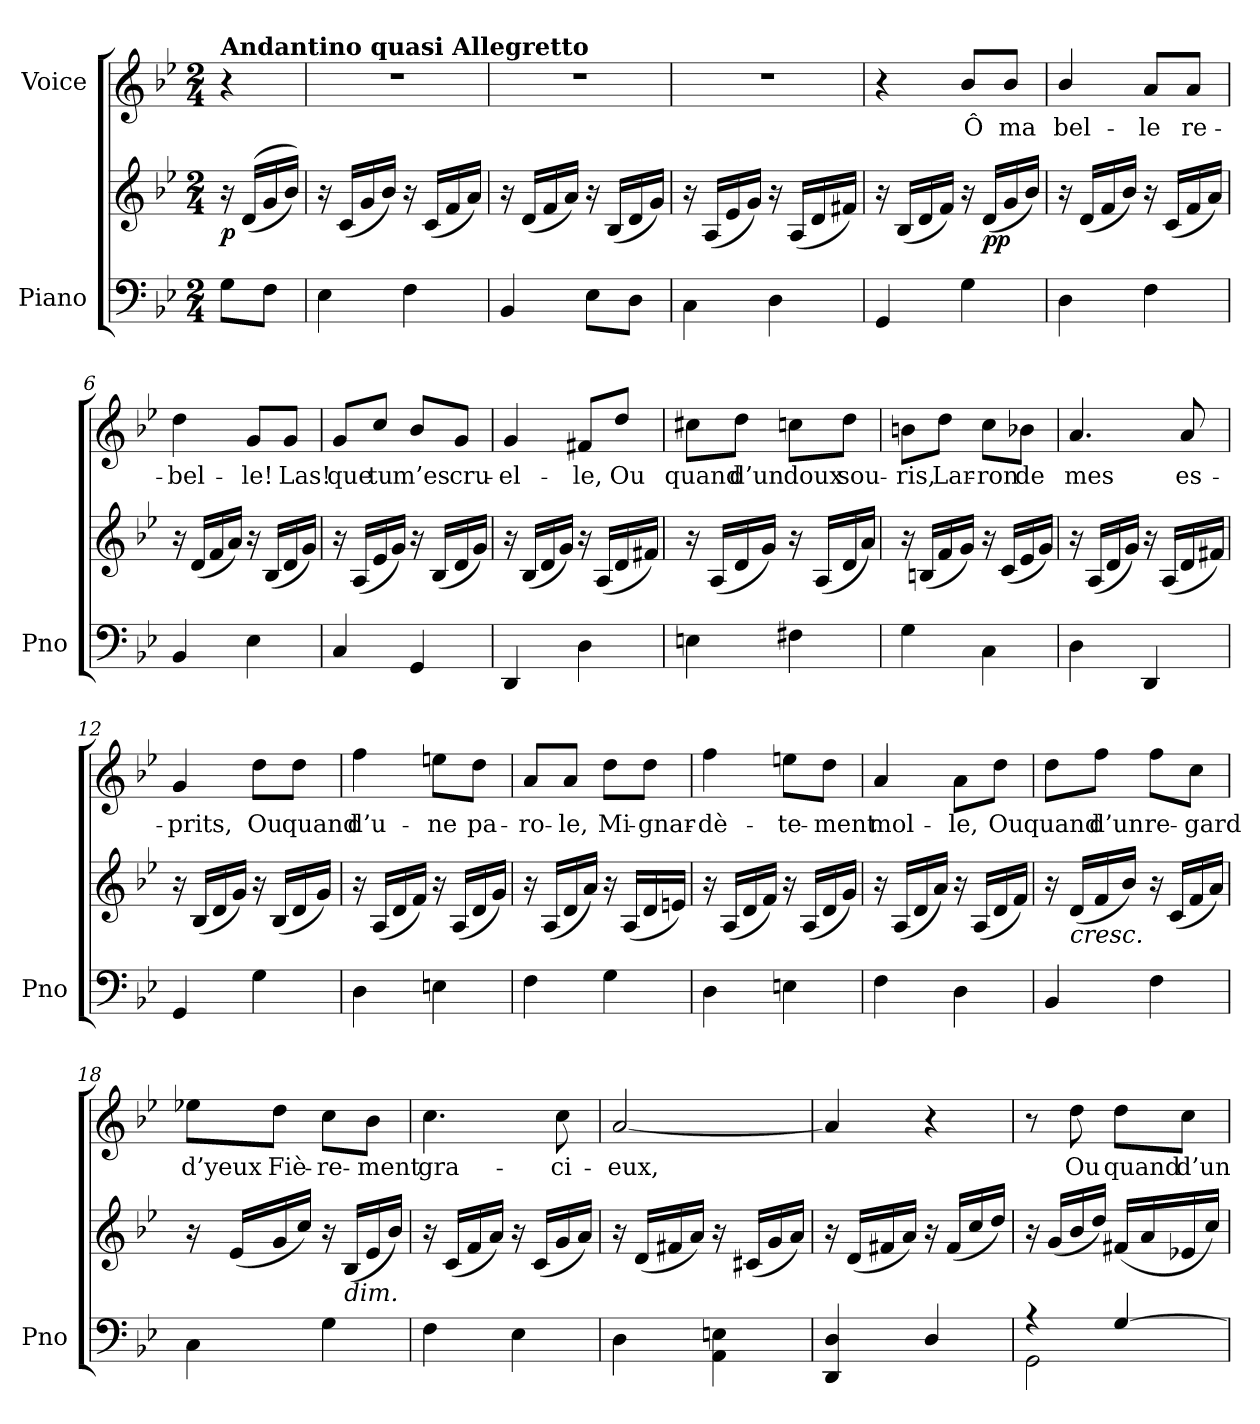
**kern	**kern	**dynam	**kern	**text
*part2	*part2	*part2	*part1	*part1
*staff3	*staff2	*staff2/3	*staff1	*staff1
*I"Piano	*	*	*I"Voice	*
*I'Pno	*	*	*	*
*clefF4	*clefG2	*	*clefG2	*
*k[b-e-]	*k[b-e-]	*	*k[b-e-]	*
*M2/4	*M2/4	*	*M2/4	*
=	=	=	=	=
!	!	!	!LO:TX:a:B:t=Andantino quasi Allegretto	!
!	!	!LO:DY:b	!	!
8G\L	16r	p	4r	.
.	((16d/LL	.	.	.
8F\J	16g/	.	.	.
.	16b-/JJ))	.	.	.
=1	=1	=1	=1	=1
4E-\	16r	.	2r	.
.	(16c/LL	.	.	.
.	16g/	.	.	.
.	16b-/JJ)	.	.	.
4F\	16r	.	.	.
.	(16c/LL	.	.	.
.	16f/	.	.	.
.	16a/JJ)	.	.	.
=2	=2	=2	=2	=2
4BB-/	16r	.	2r	.
.	(16d/LL	.	.	.
.	16f/	.	.	.
.	16a/JJ)	.	.	.
8E-\L	16r	.	.	.
.	(16B-/LL	.	.	.
8D\J	16d/	.	.	.
.	16g/JJ)	.	.	.
=3	=3	=3	=3	=3
4C\	16r	.	2r	.
.	(16A/LL	.	.	.
.	16e-/	.	.	.
.	16g/JJ)	.	.	.
4D\	16r	.	.	.
.	(16A/LL	.	.	.
.	16d/	.	.	.
.	16f#X/JJ)	.	.	.
=4	=4	=4	=4	=4
4GG/	16r	.	4r	.
.	(16B-/LL	.	.	.
.	16d/	.	.	.
.	16f/JJ)	.	.	.
4G\	16r	.	8b-/L	Ô
!	!	!LO:DY:b	!	!
.	(16d/LL	pp	.	.
.	16g/	.	8b-/J	ma
.	16b-/JJ)	.	.	.
=5	=5	=5	=5	=5
4D\	16r	.	4b-/	bel-
.	(16d/LL	.	.	.
.	16f/	.	.	.
.	16b-/JJ)	.	.	.
4F\	16r	.	8a/L	-le
.	(16c/LL	.	.	.
.	16f/	.	8a/J	re-
.	16a/JJ)	.	.	.
=6	=6	=6	=6	=6
4BB-/	16r	.	4dd\	-bel-
.	(16d/LL	.	.	.
.	16f/	.	.	.
.	16a/JJ)	.	.	.
4E-\	16r	.	8g/L	-le!
.	(16B-/LL	.	.	.
.	16d/	.	8g/J	Las!
.	16g/JJ)	.	.	.
=7	=7	=7	=7	=7
4C/	16r	.	8g/L	que
.	(16A/LL	.	.	.
.	16e-/	.	8cc/J	tu
.	16g/JJ)	.	.	.
4GG/	16r	.	8b-/L	m’es
.	(16B-/LL	.	.	.
.	16d/	.	8g/J	cru-
.	16g/JJ)	.	.	.
=8	=8	=8	=8	=8
4DD/	16r	.	4g/	-el-
.	(16B-/LL	.	.	.
.	16d/	.	.	.
.	16g/JJ)	.	.	.
4D\	16r	.	8f#X/L	-le,
.	(16A/LL	.	.	.
.	16d/	.	8dd/J	Ou
.	16f#X/JJ)	.	.	.
=9	=9	=9	=9	=9
4En\	16r	.	8cc#X\L	quand
.	(16A/LL	.	.	.
.	16d/	.	8dd\J	d’un
.	16g/JJ)	.	.	.
4F#X\	16r	.	8ccn\L	doux
.	(16A/LL	.	.	.
.	16d/	.	8dd\J	sou-
.	16a/JJ)	.	.	.
=10	=10	=10	=10	=10
4G\	16r	.	8bn\L	-ris,
.	(16Bn/LL	.	.	.
.	16f/	.	8dd\J	Lar-
.	16g/JJ)	.	.	.
4C\	16r	.	8cc\L	-ron
.	(16c/LL	.	.	.
.	16e-/	.	8b-X\J	de
.	16g/JJ)	.	.	.
=11	=11	=11	=11	=11
4D\	16r	.	4.a/	mes
.	(16A/LL	.	.	.
.	16d/	.	.	.
.	16g/JJ)	.	.	.
4DD/	16r	.	.	.
.	(16A/LL	.	.	.
.	16d/	.	8a/	es-
.	16f#X/JJ)	.	.	.
=12	=12	=12	=12	=12
4GG/	16r	.	4g/	-prits,
.	(16B-/LL	.	.	.
.	16d/	.	.	.
.	16g/JJ)	.	.	.
4G\	16r	.	8dd\L	Ou
.	(16B-/LL	.	.	.
.	16d/	.	8dd\J	quand
.	16g/JJ)	.	.	.
=13	=13	=13	=13	=13
4D\	16r	.	4ff\	d’u-
.	(16A/LL	.	.	.
.	16d/	.	.	.
.	16f/JJ)	.	.	.
4En\	16r	.	8een\L	-ne
.	(16A/LL	.	.	.
.	16d/	.	8dd\J	pa-
.	16g/JJ)	.	.	.
=14	=14	=14	=14	=14
4F\	16r	.	8a/L	-ro-
.	(16A/LL	.	.	.
.	16d/	.	8a/J	-le,
.	16a/JJ)	.	.	.
4G\	16r	.	8dd\L	Mi-
.	(16A/LL	.	.	.
.	16d/	.	8dd\J	-gnar-
.	16en/JJ)	.	.	.
=15	=15	=15	=15	=15
4D\	16r	.	4ff\	-dè-
.	(16A/LL	.	.	.
.	16d/	.	.	.
.	16f/JJ)	.	.	.
4En\	16r	.	8een\L	-te-
.	(16A/LL	.	.	.
.	16d/	.	8dd\J	-ment
.	16g/JJ)	.	.	.
=16	=16	=16	=16	=16
4F\	16r	.	4a/	mol-
.	(16A/LL	.	.	.
.	16d/	.	.	.
.	16a/JJ)	.	.	.
4D\	16r	.	8a\L	-le,
.	(16A/LL	.	.	.
.	16d/	.	8dd\J	Ou
.	16f/JJ)	.	.	.
=17	=17	=17	=17	=17
4BB-/	16r	.	8dd\L	quand
!	!LO:TX:b:i:t=cresc.	!	!	!
.	(16d/LL	.	.	.
.	16f/	.	8ff\J	d’un
.	16b-/JJ)	.	.	.
4F\	16r	.	8ff\L	re-
.	(16c/LL	.	.	.
.	16f/	.	8cc\J	-gard
.	16a/JJ)	.	.	.
=18	=18	=18	=18	=18
4C\	16r	.	8ee-X\L	d’yeux
.	(16e-/LL	.	.	.
.	16g/	.	8dd\J	Fiè-
.	16cc/JJ)	.	.	.
4G\	16r	.	8cc\L	-re-
!	!LO:TX:b:i:t=dim.	!	!	!
.	(16B-/LL	.	.	.
.	16e-/	.	8b-\J	-ment
.	16b-/JJ)	.	.	.
=19	=19	=19	=19	=19
4F\	16r	.	4.cc\	gra-
.	(16c/LL	.	.	.
.	16f/	.	.	.
.	16a/JJ)	.	.	.
4E-\	16r	.	.	.
.	(16c/LL	.	.	.
.	16g/	.	8cc\	-ci-
.	16a/JJ)	.	.	.
=20	=20	=20	=20	=20
4D\	16r	.	[2a/	-eux,
.	(16d/LL	.	.	.
.	16f#X/	.	.	.
.	16a/JJ)	.	.	.
4AA\ 4En\	16r	.	.	.
.	(16c#X/LL	.	.	.
.	16g/	.	.	.
.	16a/JJ)	.	.	.
=21	=21	=21	=21	=21
4DD/ 4D/	16r	.	4a/]	.
.	(16d/LL	.	.	.
.	16f#X/	.	.	.
.	16a/JJ)	.	.	.
4D/	16r	.	4r	.
.	(16f#/LL	.	.	.
.	16cc/	.	.	.
.	16dd/JJ)	.	.	.
=22	=22	=22	=22	=22
*^	*	*	*	*
4r	2GG\	16r	.	8r	.
.	.	(16g/LL	.	.	.
.	.	16b-/	.	8dd\	Ou
.	.	16dd/JJ)	.	.	.
[4G/	.	(16f#X/LL	.	8dd\L	quand
.	.	16a/	.	.	.
.	.	16e-X/	.	8cc\J	d’un
.	.	16cc/JJ)	.	.	.
*v	*v	*	*	*	*
=	=	=	=	=
*-	*-	*-	*-	*-
